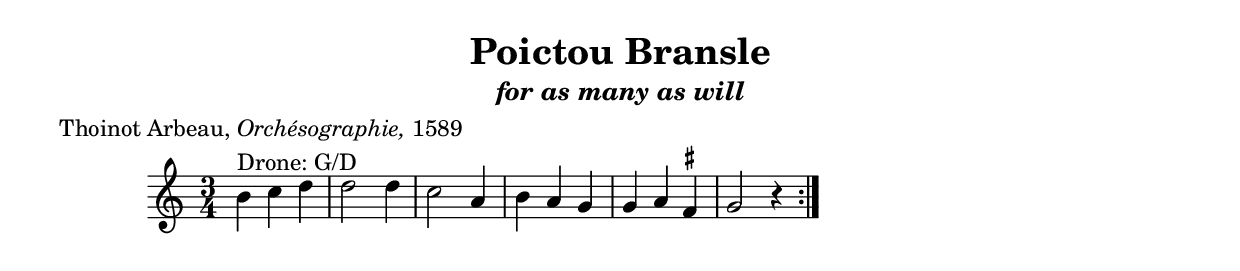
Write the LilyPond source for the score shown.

\include "music/include/fb_functions.ly"
%#(set-global-staff-size 18)
\include "english.ly"
%#(set-default-paper-size "letter")


  \header{
    title = "Poictou Bransle"
    subtitle = \markup \italic "for as many as will"
    poet = \arbeauSource
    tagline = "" 
  }


  % Poictou
  \score {
    \new Staff \relative c'' {
      \time 3/4
      \key c \major
      \repeat volta 2 {
        \set suggestAccidentals = ##t
        b4^\markup{Drone: G/D} c d d2 d4 c2 a4 b a g g a fs g2 r4
        \set suggestAccidentals = ##f
      }
    }

  }


  \version "2.10.10"  % necessary for upgrading to future LilyPond versions.

